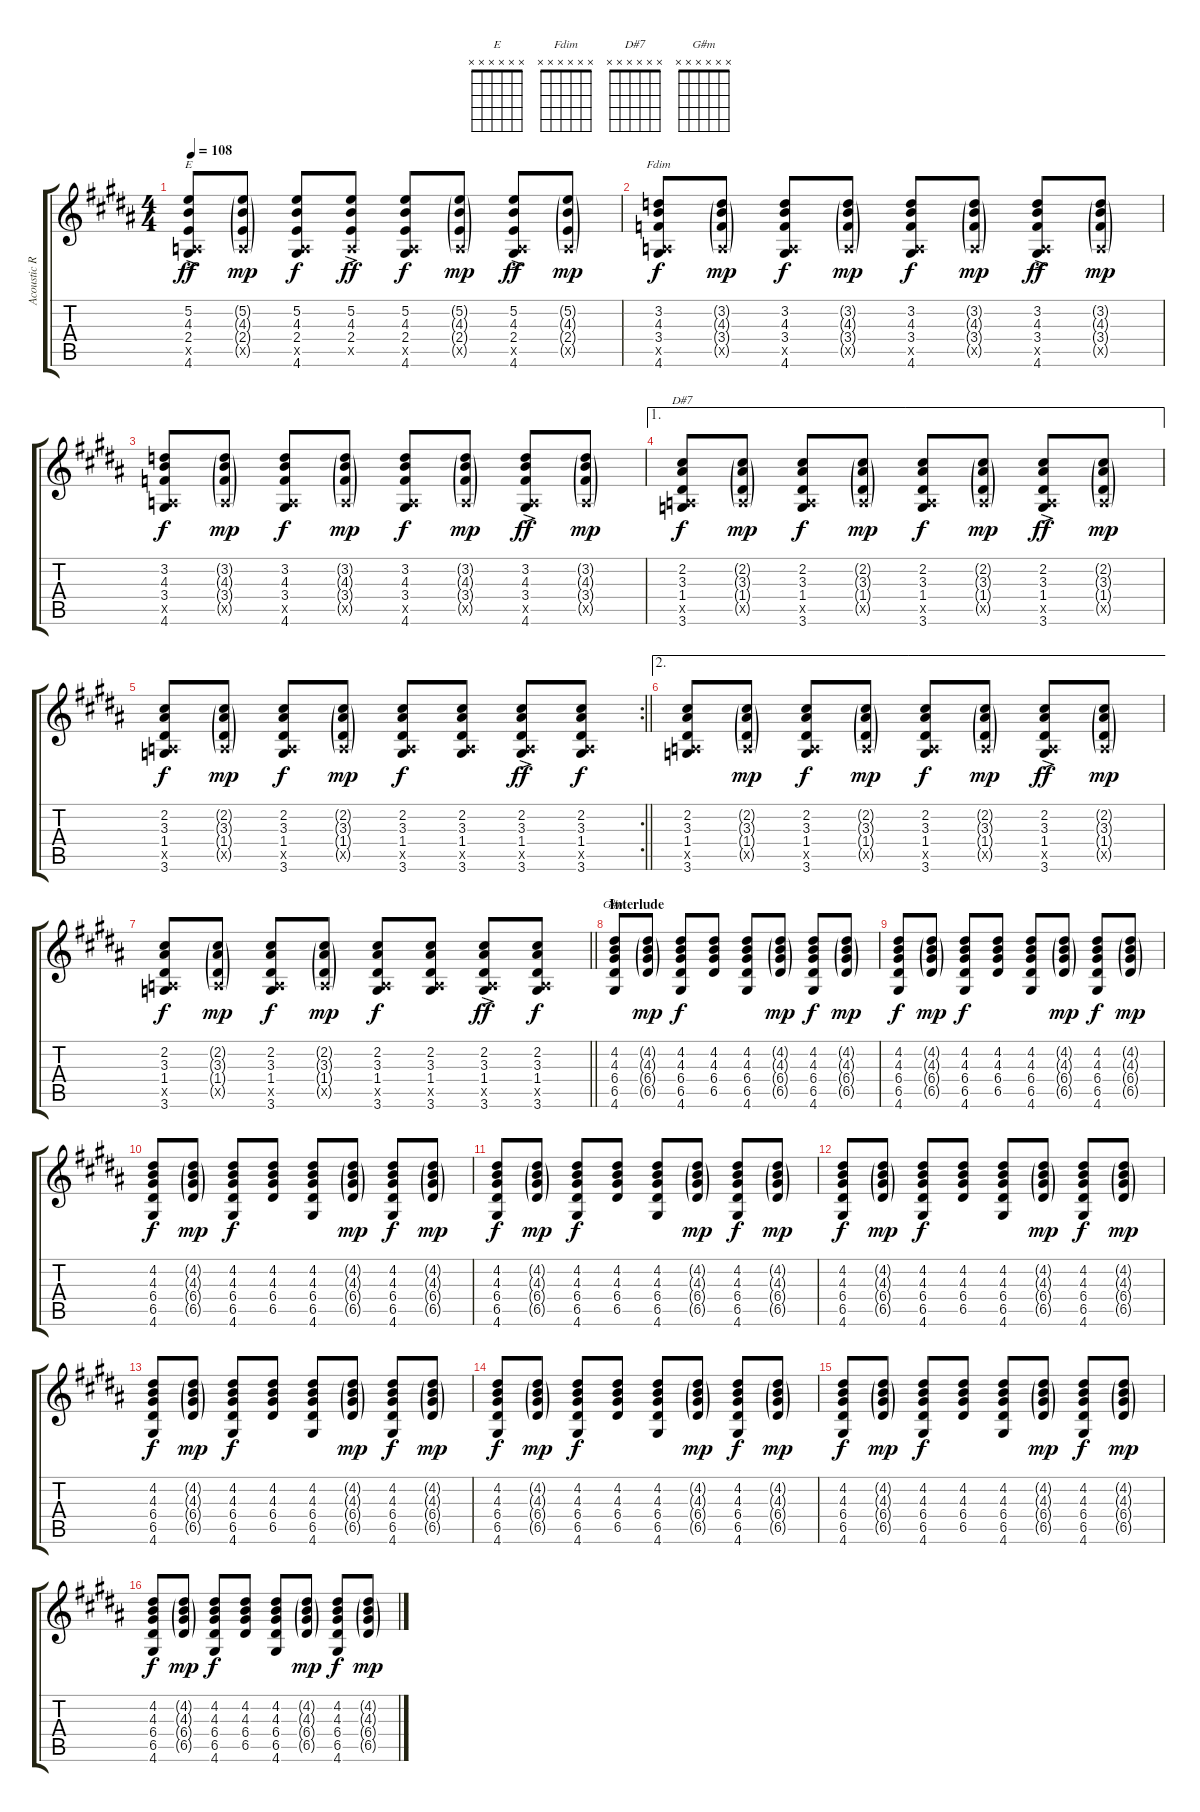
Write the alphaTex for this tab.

\track ("Acoustic Rhythm Guitar" "Acoustic R") {instrument acousticguitarsteel}
\staff {score tabs}
\tuning (E4 B3 G3 D3 A2 E2) {hide}
\chord ("E" x x x x x x)
\chord ("Fdim" x x x x x x)
\chord ("D#7" x x x x x x)
\chord ("G#m" x x x x x x)
\ts (4 4)
\tempo 108
\clef g2
\ks g#minor
(5.2{ac} 4.3{ac} 2.4{ac} 0.5{ac x} 4.6{ac}).8{ch "E" dy ff} (5.2{g} 4.3{g} 2.4{g} 0.5{g x}).8{dy mp} (5.2 4.3 2.4 0.5{x} 4.6).8{dy f} (5.2{ac} 4.3{ac} 2.4{ac} 0.5{ac x}).8{dy ff} (5.2 4.3 2.4 0.5{x} 4.6).8{dy f} (5.2{g} 4.3{g} 2.4{g} 0.5{g x}).8{dy mp} (5.2{ac} 4.3{ac} 2.4{ac} 0.5{ac x} 4.6{ac}).8{dy ff} (5.2{g} 4.3{g} 2.4{g} 0.5{g x}).8{dy mp} |
(3.2 4.3 3.4 0.5{x} 4.6).8{ch "Fdim" dy f} (3.2{g} 4.3{g} 3.4{g} 0.5{g x}).8{dy mp} (3.2 4.3 3.4 0.5{x} 4.6).8{dy f} (3.2{g} 4.3{g} 3.4{g} 0.5{g x}).8{dy mp} (3.2 4.3 3.4 0.5{x} 4.6).8{dy f} (3.2{g} 4.3{g} 3.4{g} 0.5{g x}).8{dy mp} (3.2{ac} 4.3{ac} 3.4{ac} 0.5{ac x} 4.6{ac}).8{dy ff} (3.2{g} 4.3{g} 3.4{g} 0.5{g x}).8{dy mp} |
(3.2 4.3 3.4 0.5{x} 4.6).8{dy f} (3.2{g} 4.3{g} 3.4{g} 0.5{g x}).8{dy mp} (3.2 4.3 3.4 0.5{x} 4.6).8{dy f} (3.2{g} 4.3{g} 3.4{g} 0.5{g x}).8{dy mp} (3.2 4.3 3.4 0.5{x} 4.6).8{dy f} (3.2{g} 4.3{g} 3.4{g} 0.5{g x}).8{dy mp} (3.2{ac} 4.3{ac} 3.4{ac} 0.5{ac x} 4.6{ac}).8{dy ff} (3.2{g} 4.3{g} 3.4{g} 0.5{g x}).8{dy mp} |
\ae 1
(2.2 3.3 1.4 0.5{x} 3.6).8{ch "D#7" dy f} (2.2{g} 3.3{g} 1.4{g} 0.5{g x}).8{dy mp} (2.2 3.3 1.4 0.5{x} 3.6).8{dy f} (2.2{g} 3.3{g} 1.4{g} 0.5{g x}).8{dy mp} (2.2 3.3 1.4 0.5{x} 3.6).8{dy f} (2.2{g} 3.3{g} 1.4{g} 0.5{g x}).8{dy mp} (2.2{ac} 3.3{ac} 1.4{ac} 0.5{ac x} 3.6{ac}).8{dy ff} (2.2{g} 3.3{g} 1.4{g} 0.5{g x}).8{dy mp} |
\rc 2
\barLineRight lightlight
(2.2 3.3 1.4 0.5{x} 3.6).8{dy f} (2.2{g} 3.3{g} 1.4{g} 0.5{g x}).8{dy mp} (2.2 3.3 1.4 0.5{x} 3.6).8{dy f} (2.2{g} 3.3{g} 1.4{g} 0.5{g x}).8{dy mp} (2.2 3.3 1.4 0.5{x} 3.6).8{dy f} (2.2 3.3 1.4 0.5{x} 3.6).8 (2.2{ac} 3.3{ac} 1.4{ac} 0.5{ac x} 3.6{ac}).8{dy ff} (2.2 3.3 1.4 0.5{x} 3.6).8{dy f} |
\ae 2
(2.2 3.3 1.4 0.5{x} 3.6).8 (2.2{g} 3.3{g} 1.4{g} 0.5{g x}).8{dy mp} (2.2 3.3 1.4 0.5{x} 3.6).8{dy f} (2.2{g} 3.3{g} 1.4{g} 0.5{g x}).8{dy mp} (2.2 3.3 1.4 0.5{x} 3.6).8{dy f} (2.2{g} 3.3{g} 1.4{g} 0.5{g x}).8{dy mp} (2.2{ac} 3.3{ac} 1.4{ac} 0.5{ac x} 3.6{ac}).8{dy ff} (2.2{g} 3.3{g} 1.4{g} 0.5{g x}).8{dy mp} |
\barLineRight lightlight
(2.2 3.3 1.4 0.5{x} 3.6).8{dy f} (2.2{g} 3.3{g} 1.4{g} 0.5{g x}).8{dy mp} (2.2 3.3 1.4 0.5{x} 3.6).8{dy f} (2.2{g} 3.3{g} 1.4{g} 0.5{g x}).8{dy mp} (2.2 3.3 1.4 0.5{x} 3.6).8{dy f} (2.2 3.3 1.4 0.5{x} 3.6).8 (2.2{ac} 3.3{ac} 1.4{ac} 0.5{ac x} 3.6{ac}).8{dy ff} (2.2 3.3 1.4 0.5{x} 3.6).8{dy f} |
\section ("" "Interlude")
(4.2 4.3 6.4 6.5 4.6).8{ch "G#m"} (4.2{g} 4.3{g} 6.4{g} 6.5{g}).8{dy mp} (4.2 4.3 6.4 6.5 4.6).8{dy f} (4.2 4.3 6.4 6.5).8 (4.2 4.3 6.4 6.5 4.6).8 (4.2{g} 4.3{g} 6.4{g} 6.5{g}).8{dy mp} (4.2 4.3 6.4 6.5 4.6).8{dy f} (4.2{g} 4.3{g} 6.4{g} 6.5{g}).8{dy mp} |
(4.2 4.3 6.4 6.5 4.6).8{dy f} (4.2{g} 4.3{g} 6.4{g} 6.5{g}).8{dy mp} (4.2 4.3 6.4 6.5 4.6).8{dy f} (4.2 4.3 6.4 6.5).8 (4.2 4.3 6.4 6.5 4.6).8 (4.2{g} 4.3{g} 6.4{g} 6.5{g}).8{dy mp} (4.2 4.3 6.4 6.5 4.6).8{dy f} (4.2{g} 4.3{g} 6.4{g} 6.5{g}).8{dy mp} |
(4.2 4.3 6.4 6.5 4.6).8{dy f} (4.2{g} 4.3{g} 6.4{g} 6.5{g}).8{dy mp} (4.2 4.3 6.4 6.5 4.6).8{dy f} (4.2 4.3 6.4 6.5).8 (4.2 4.3 6.4 6.5 4.6).8 (4.2{g} 4.3{g} 6.4{g} 6.5{g}).8{dy mp} (4.2 4.3 6.4 6.5 4.6).8{dy f} (4.2{g} 4.3{g} 6.4{g} 6.5{g}).8{dy mp} |
(4.2 4.3 6.4 6.5 4.6).8{dy f} (4.2{g} 4.3{g} 6.4{g} 6.5{g}).8{dy mp} (4.2 4.3 6.4 6.5 4.6).8{dy f} (4.2 4.3 6.4 6.5).8 (4.2 4.3 6.4 6.5 4.6).8 (4.2{g} 4.3{g} 6.4{g} 6.5{g}).8{dy mp} (4.2 4.3 6.4 6.5 4.6).8{dy f} (4.2{g} 4.3{g} 6.4{g} 6.5{g}).8{dy mp} |
(4.2 4.3 6.4 6.5 4.6).8{dy f} (4.2{g} 4.3{g} 6.4{g} 6.5{g}).8{dy mp} (4.2 4.3 6.4 6.5 4.6).8{dy f} (4.2 4.3 6.4 6.5).8 (4.2 4.3 6.4 6.5 4.6).8 (4.2{g} 4.3{g} 6.4{g} 6.5{g}).8{dy mp} (4.2 4.3 6.4 6.5 4.6).8{dy f} (4.2{g} 4.3{g} 6.4{g} 6.5{g}).8{dy mp} |
(4.2 4.3 6.4 6.5 4.6).8{dy f} (4.2{g} 4.3{g} 6.4{g} 6.5{g}).8{dy mp} (4.2 4.3 6.4 6.5 4.6).8{dy f} (4.2 4.3 6.4 6.5).8 (4.2 4.3 6.4 6.5 4.6).8 (4.2{g} 4.3{g} 6.4{g} 6.5{g}).8{dy mp} (4.2 4.3 6.4 6.5 4.6).8{dy f} (4.2{g} 4.3{g} 6.4{g} 6.5{g}).8{dy mp} |
(4.2 4.3 6.4 6.5 4.6).8{dy f} (4.2{g} 4.3{g} 6.4{g} 6.5{g}).8{dy mp} (4.2 4.3 6.4 6.5 4.6).8{dy f} (4.2 4.3 6.4 6.5).8 (4.2 4.3 6.4 6.5 4.6).8 (4.2{g} 4.3{g} 6.4{g} 6.5{g}).8{dy mp} (4.2 4.3 6.4 6.5 4.6).8{dy f} (4.2{g} 4.3{g} 6.4{g} 6.5{g}).8{dy mp} |
(4.2 4.3 6.4 6.5 4.6).8{dy f} (4.2{g} 4.3{g} 6.4{g} 6.5{g}).8{dy mp} (4.2 4.3 6.4 6.5 4.6).8{dy f} (4.2 4.3 6.4 6.5).8 (4.2 4.3 6.4 6.5 4.6).8 (4.2{g} 4.3{g} 6.4{g} 6.5{g}).8{dy mp} (4.2 4.3 6.4 6.5 4.6).8{dy f} (4.2{g} 4.3{g} 6.4{g} 6.5{g}).8{dy mp} |
(4.2 4.3 6.4 6.5 4.6).8{dy f} (4.2{g} 4.3{g} 6.4{g} 6.5{g}).8{dy mp} (4.2 4.3 6.4 6.5 4.6).8{dy f} (4.2 4.3 6.4 6.5).8 (4.2 4.3 6.4 6.5 4.6).8 (4.2{g} 4.3{g} 6.4{g} 6.5{g}).8{dy mp} (4.2 4.3 6.4 6.5 4.6).8{dy f} (4.2{g} 4.3{g} 6.4{g} 6.5{g}).8{dy mp}
